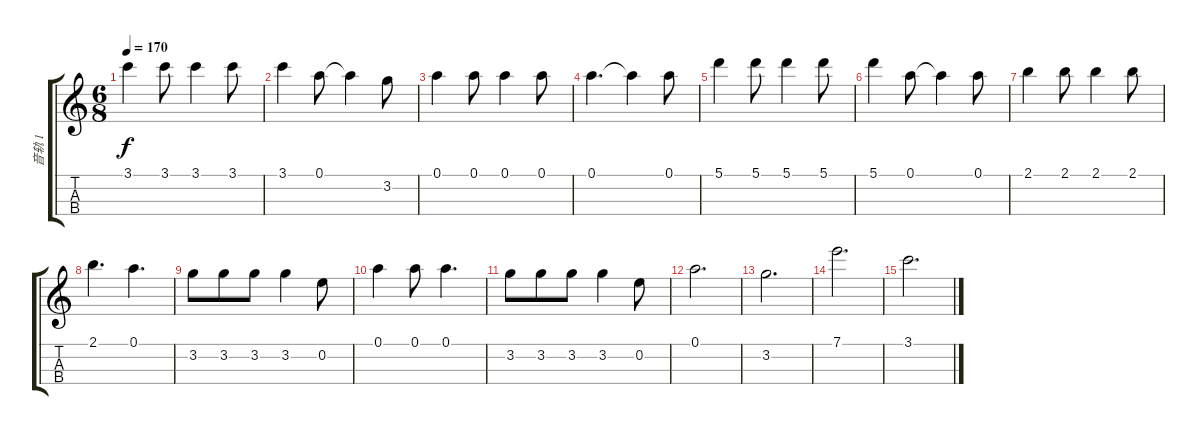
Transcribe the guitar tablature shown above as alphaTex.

\track ("音轨 1" "音轨 1") {instrument acousticguitarnylon}
\staff {score tabs}
\tuning (A4 E4 C4 G4) {hide}
\ts (6 8)
\tempo 170
\clef g2
\ks c
3.1.4{dy f} 3.1.8 3.1.4 3.1.8 |
3.1.4 0.1.8 0.1{t}.4 3.2.8 |
0.1.4 0.1.8 0.1.4 0.1.8 |
0.1.4{d} 0.1{t}.4 0.1.8 |
5.1.4 5.1.8 5.1.4 5.1.8 |
5.1.4 0.1.8 0.1{t}.4 0.1.8 |
2.1.4 2.1.8 2.1.4 2.1.8 |
2.1.4{d} 0.1.4{d} |
3.2.8 3.2.8 3.2.8 3.2.4 0.2.8 |
0.1.4 0.1.8 0.1.4{d} |
3.2.8 3.2.8 3.2.8 3.2.4 0.2.8 |
0.1.2{d} |
3.2.2{d} |
7.1.2{d} |
3.1.2{d}
